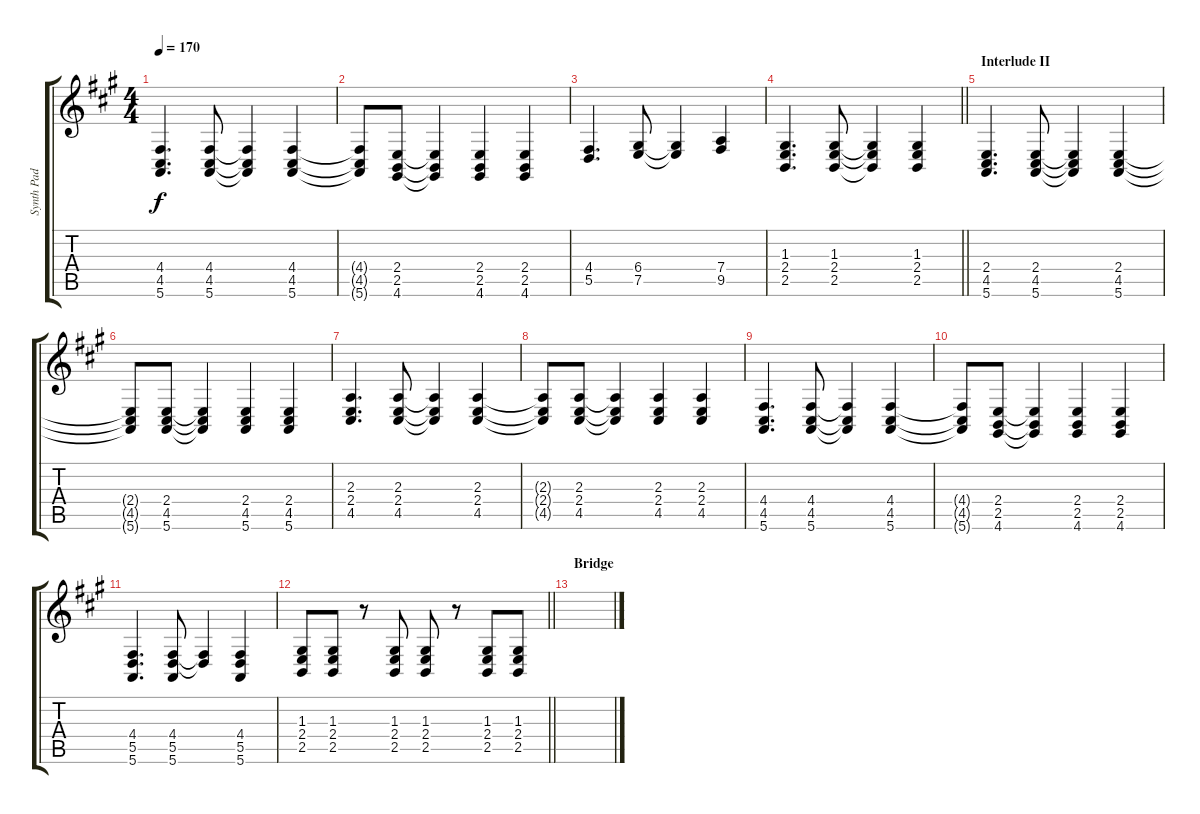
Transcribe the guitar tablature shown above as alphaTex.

\track ("Synth Pad" "Synth Pad") {instrument pad3polysynth}
\staff {score tabs}
\tuning (E4 B3 G3 D3 A2 E2) {hide}
\ts (4 4)
\tempo 170
\clef g2
\ks a
(4.4 4.5 5.6).4{d dy f} (4.4 4.5 5.6).8 (4.4{t} 4.5{t} 5.6{t}).4 (4.4 4.5 5.6).4 |
(4.4{t} 4.5{t} 5.6{t}).8 (2.4 2.5 4.6).8 (2.4{t} 2.5{t} 4.6{t}).4 (2.4 2.5 4.6).4 (2.4 2.5 4.6).4 |
(4.4 5.5).4{d} (6.4 7.5).8 (6.4{t} 7.5{t}).4 (7.4 9.5).4 |
\barLineRight lightlight
(1.3 2.4 2.5).4{d} (1.3 2.4 2.5).8 (1.3{t} 2.4{t} 2.5{t}).4 (1.3 2.4 2.5).4 |
\section ("" "Interlude II")
(2.4 4.5 5.6).4{d} (2.4 4.5 5.6).8 (2.4{t} 4.5{t} 5.6{t}).4 (2.4 4.5 5.6).4 |
(2.4{t} 4.5{t} 5.6{t}).8 (2.4 4.5 5.6).8 (2.4{t} 4.5{t} 5.6{t}).4 (2.4 4.5 5.6).4 (2.4 4.5 5.6).4 |
(2.3 2.4 4.5).4{d} (2.3 2.4 4.5).8 (2.3{t} 2.4{t} 4.5{t}).4 (2.3 2.4 4.5).4 |
(2.3{t} 2.4{t} 4.5{t}).8 (2.3 2.4 4.5).8 (2.3{t} 2.4{t} 4.5{t}).4 (2.3 2.4 4.5).4 (2.3 2.4 4.5).4 |
(4.4 4.5 5.6).4{d} (4.4 4.5 5.6).8 (4.4{t} 4.5{t} 5.6{t}).4 (4.4 4.5 5.6).4 |
(4.4{t} 4.5{t} 5.6{t}).8 (2.4 2.5 4.6).8 (2.4{t} 2.5{t} 4.6{t}).4 (2.4 2.5 4.6).4 (2.4 2.5 4.6).4 |
(4.4 5.5 5.6).4{d} (4.4 5.5 5.6).8 (4.4{t} 5.5{t}).4 (4.4 5.5 5.6).4 |
\barLineRight lightlight
(1.3 2.4 2.5).8 (1.3 2.4 2.5).8 r.8 (1.3 2.4 2.5).8 (1.3 2.4 2.5).8 r.8 (1.3 2.4 2.5).8 (1.3 2.4 2.5).8 |
\section ("" "Bridge")
